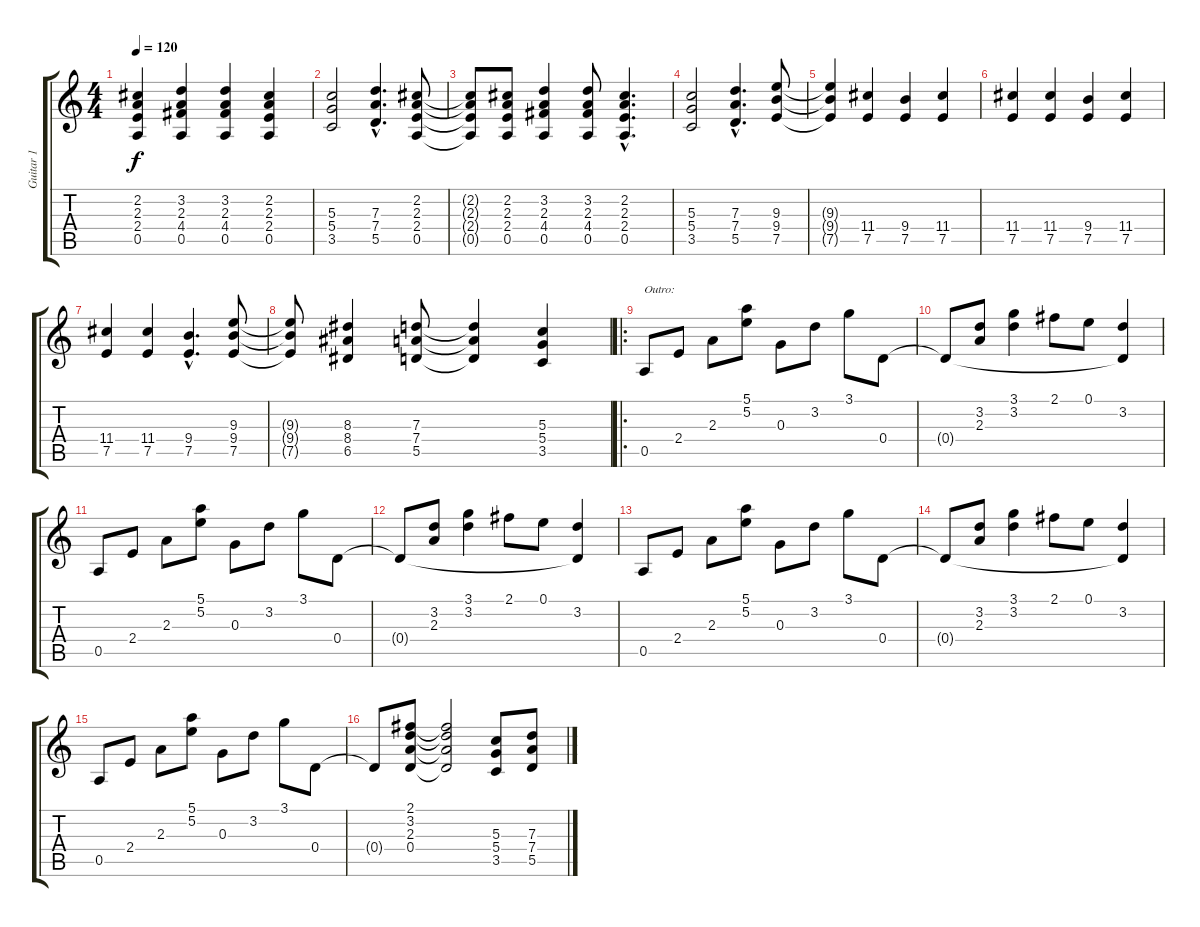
\track ("Guitar 1" "Guitar 1") {instrument distortionguitar}
\staff {score tabs}
\tuning (E4 B3 G3 D3 A2 E2) {hide}
\ts (4 4)
\tempo 120
\clef g2
\ks c
(2.2 2.3 2.4 0.5).4{dy f} (3.2 2.3 4.4 0.5).4 (3.2 2.3 4.4 0.5).4 (2.2 2.3 2.4 0.5).4 |
(5.3 5.4 3.5).2 (7.3{hac} 7.4{hac} 5.5{hac}).4{d} (2.2 2.3 2.4 0.5).8 |
(2.2{t} 2.3{t} 2.4{t} 0.5{t}).8 (2.2 2.3 2.4 0.5).8 (3.2 2.3 4.4 0.5).4 (3.2 2.3 4.4 0.5).8 (2.2{hac} 2.3{hac} 2.4{hac} 0.5{hac}).4{d} |
(5.3 5.4 3.5).2 (7.3{hac} 7.4{hac} 5.5{hac}).4{d} (9.3 9.4 7.5).8 |
(9.3{t} 9.4{t} 7.5{t}).4 (11.4 7.5).4 (9.4 7.5).4 (11.4 7.5).4 |
(11.4 7.5).4 (11.4 7.5).4 (9.4 7.5).4 (11.4 7.5).4 |
(11.4 7.5).4 (11.4 7.5).4 (9.4{hac} 7.5{hac}).4{d} (9.3 9.4 7.5).8 |
(9.3{t} 9.4{t} 7.5{t}).8 (8.3 8.4 6.5).4 (7.3 7.4 5.5).8 (7.3{t} 7.4{t} 5.5{t}).4 (5.3 5.4 3.5).4 |
\ro
0.5.8{txt "Outro:"} 2.4.8 2.3.8 (5.1 5.2).8 0.3.8 3.2.8 3.1.8 0.4.8 |
0.4{t}.8 (3.2 2.3).8 (3.1 3.2).4 2.1.8 0.1.8 (3.2 0.4{t}).4 |
0.5.8 2.4.8 2.3.8 (5.1 5.2).8 0.3.8 3.2.8 3.1.8 0.4.8 |
0.4{t}.8 (3.2 2.3).8 (3.1 3.2).4 2.1.8 0.1.8 (3.2 0.4{t}).4 |
0.5.8 2.4.8 2.3.8 (5.1 5.2).8 0.3.8 3.2.8 3.1.8 0.4.8 |
0.4{t}.8 (3.2 2.3).8 (3.1 3.2).4 2.1.8 0.1.8 (3.2 0.4{t}).4 |
0.5.8 2.4.8 2.3.8 (5.1 5.2).8 0.3.8 3.2.8 3.1.8 0.4.8 |
0.4{t}.8 (2.1 3.2 2.3 0.4).8 (2.1{t} 3.2{t} 2.3{t} 0.4{t}).2 (5.3 5.4 3.5).8 (7.3 7.4 5.5).8
